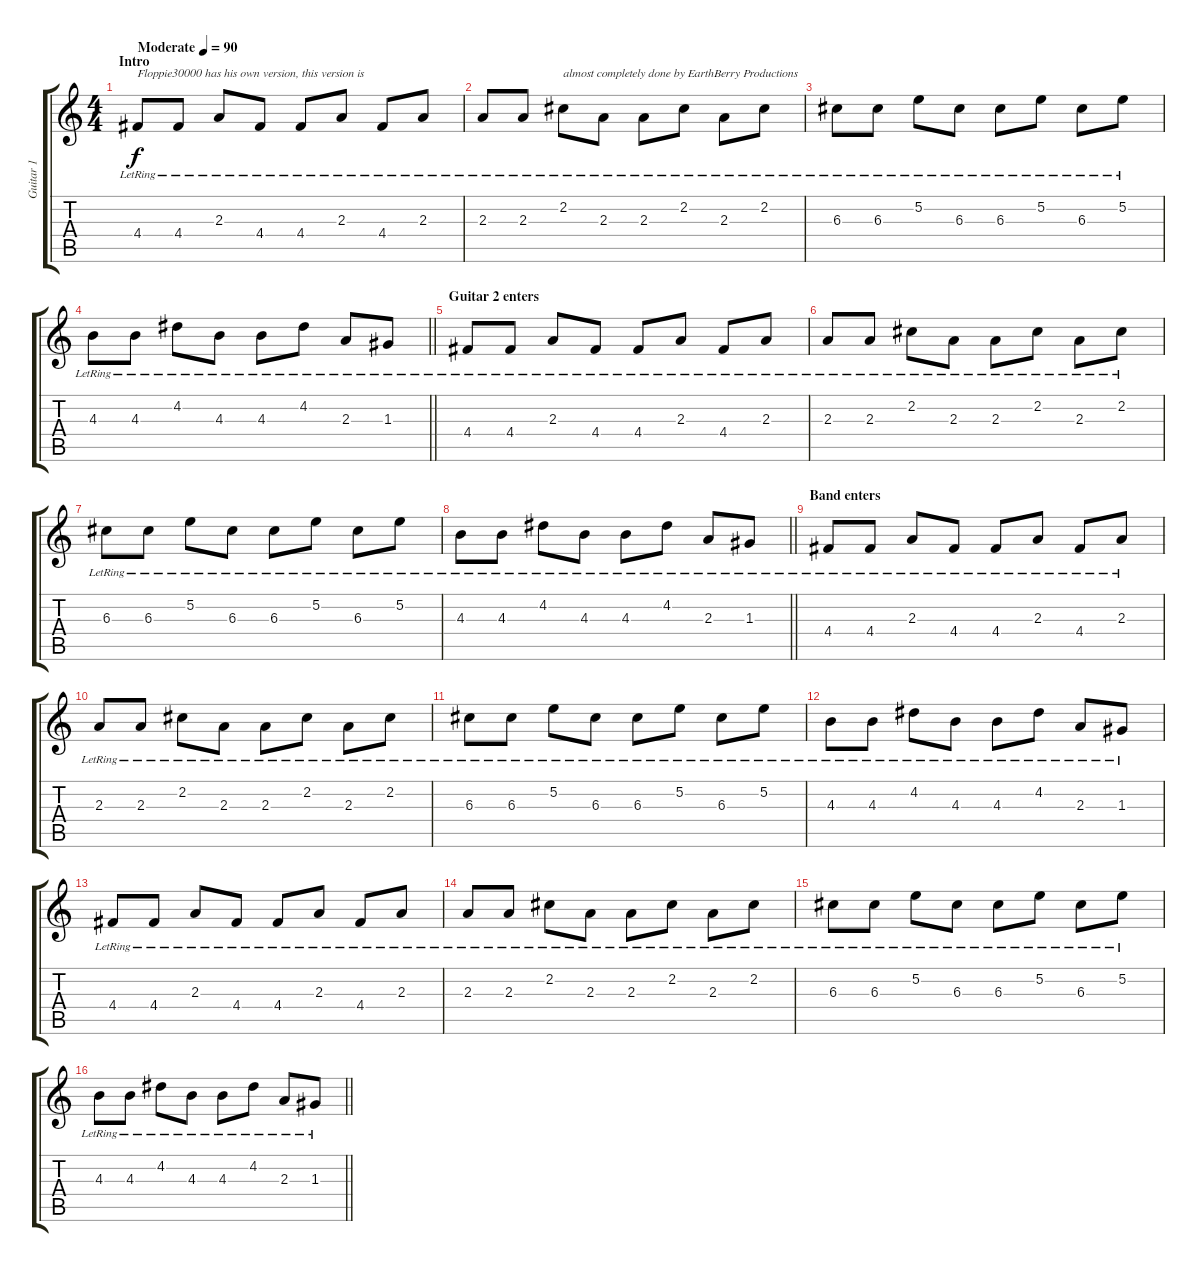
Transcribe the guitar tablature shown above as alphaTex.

\track ("Guitar 1" "Guitar 1") {instrument acousticguitarsteel}
\staff {score tabs}
\tuning (E4 B3 G3 D3 A2 E2) {hide}
\ts (4 4)
\section ("" "Intro")
\tempo (90 "Moderate")
\clef g2
\ks c
4.4{lr}.8{txt "Floppie30000 has his own version, this version is" dy f instrument acousticguitarsteel} 4.4{lr}.8 2.3{lr}.8 4.4{lr}.8 4.4{lr}.8 2.3{lr}.8 4.4{lr}.8 2.3{lr}.8 |
2.3{lr}.8 2.3{lr}.8 2.2{lr}.8{txt "almost completely done by EarthBerry Productions"} 2.3{lr}.8 2.3{lr}.8 2.2{lr}.8 2.3{lr}.8 2.2{lr}.8 |
6.3{lr}.8 6.3{lr}.8 5.2{lr}.8 6.3{lr}.8 6.3{lr}.8 5.2{lr}.8 6.3{lr}.8 5.2{lr}.8 |
\barLineRight lightlight
4.3{lr}.8 4.3{lr}.8 4.2{lr}.8 4.3{lr}.8 4.3{lr}.8 4.2{lr}.8 2.3{lr}.8 1.3{lr}.8 |
\section ("" "Guitar 2 enters")
4.4{lr}.8 4.4{lr}.8 2.3{lr}.8 4.4{lr}.8 4.4{lr}.8 2.3{lr}.8 4.4{lr}.8 2.3{lr}.8 |
2.3{lr}.8 2.3{lr}.8 2.2{lr}.8 2.3{lr}.8 2.3{lr}.8 2.2{lr}.8 2.3{lr}.8 2.2{lr}.8 |
6.3{lr}.8 6.3{lr}.8 5.2{lr}.8 6.3{lr}.8 6.3{lr}.8 5.2{lr}.8 6.3{lr}.8 5.2{lr}.8 |
\barLineRight lightlight
4.3{lr}.8 4.3{lr}.8 4.2{lr}.8 4.3{lr}.8 4.3{lr}.8 4.2{lr}.8 2.3{lr}.8 1.3{lr}.8 |
\section ("" "Band enters")
4.4{lr}.8 4.4{lr}.8 2.3{lr}.8 4.4{lr}.8 4.4{lr}.8 2.3{lr}.8 4.4{lr}.8 2.3{lr}.8 |
2.3{lr}.8 2.3{lr}.8 2.2{lr}.8 2.3{lr}.8 2.3{lr}.8 2.2{lr}.8 2.3{lr}.8 2.2{lr}.8 |
6.3{lr}.8 6.3{lr}.8 5.2{lr}.8 6.3{lr}.8 6.3{lr}.8 5.2{lr}.8 6.3{lr}.8 5.2{lr}.8 |
4.3{lr}.8 4.3{lr}.8 4.2{lr}.8 4.3{lr}.8 4.3{lr}.8 4.2{lr}.8 2.3{lr}.8 1.3{lr}.8 |
4.4{lr}.8 4.4{lr}.8 2.3{lr}.8 4.4{lr}.8 4.4{lr}.8 2.3{lr}.8 4.4{lr}.8 2.3{lr}.8 |
2.3{lr}.8 2.3{lr}.8 2.2{lr}.8 2.3{lr}.8 2.3{lr}.8 2.2{lr}.8 2.3{lr}.8 2.2{lr}.8 |
6.3{lr}.8 6.3{lr}.8 5.2{lr}.8 6.3{lr}.8 6.3{lr}.8 5.2{lr}.8 6.3{lr}.8 5.2{lr}.8 |
\barLineRight lightlight
4.3{lr}.8 4.3{lr}.8 4.2{lr}.8 4.3{lr}.8 4.3{lr}.8 4.2{lr}.8 2.3{lr}.8 1.3{lr}.8
